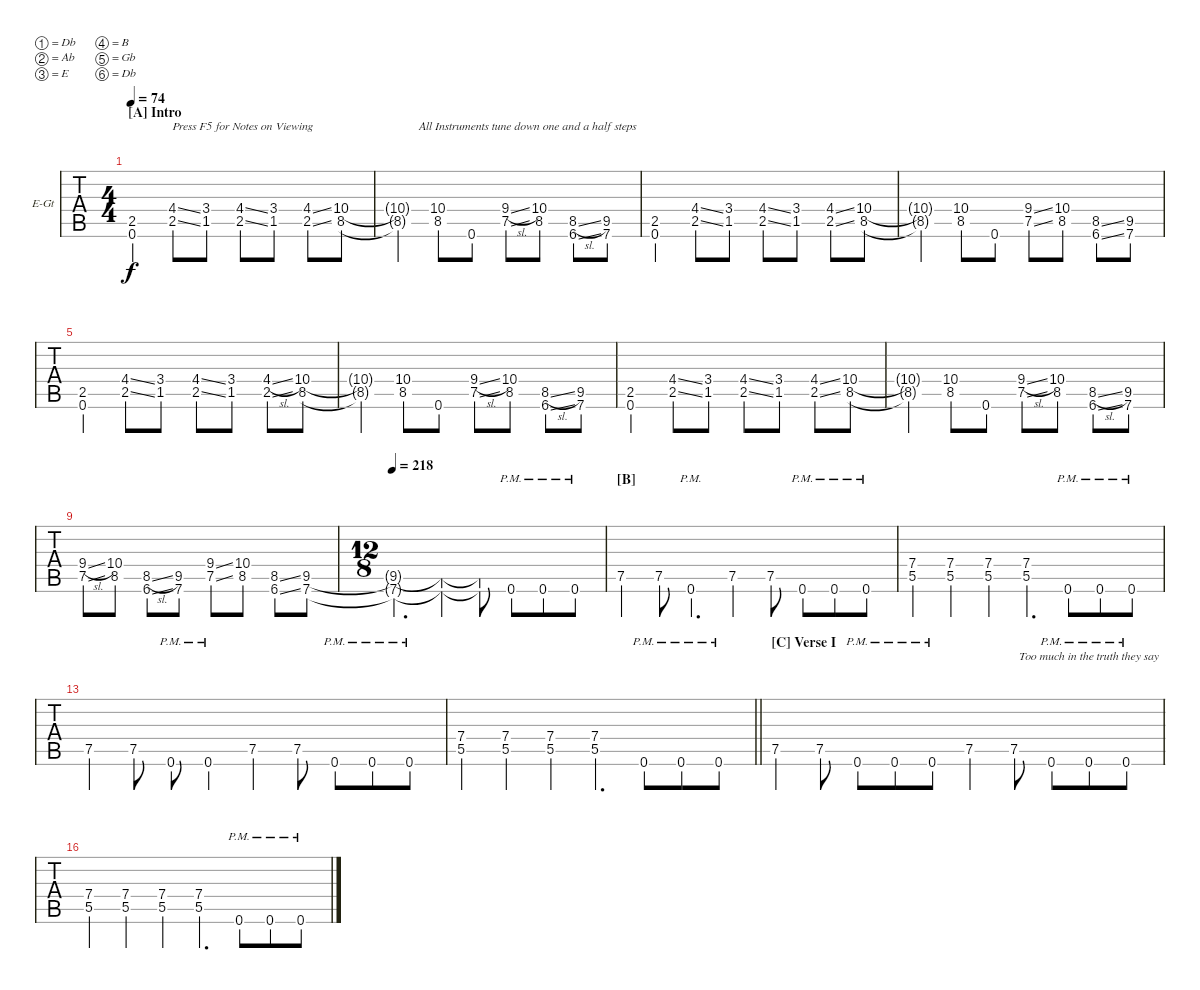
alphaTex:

\bracketExtendMode nobrackets
\firstSystemTrackNameOrientation horizontal
\otherSystemsTrackNameOrientation horizontal
\defaultBarNumberDisplay FirstOfSystem
\track ("Guitar 1" "E-Gt") {instrument distortionguitar}
\staff {tabs}
\tuning (Db4 Ab3 E3 B2 Gb2 Db2)
\ts (4 4)
\section ("A" "Intro")
\tempo 74
\clef g2
\ks g
(0.6 2.5).4{lyrics (0 "") lyrics (1 "") lyrics (2 "") lyrics (3 "") lyrics (4 "") dy f instrument distortionguitar} (2.5{ss} 4.4{ss}).8{txt "Press F5 for Notes on Viewing         " lyrics (0 "") lyrics (1 "") lyrics (2 "") lyrics (3 "") lyrics (4 "")} (1.5 3.4).8{lyrics (0 "") lyrics (1 "") lyrics (2 "") lyrics (3 "") lyrics (4 "")} (2.5{ss} 4.4{ss}).8{lyrics (0 "") lyrics (1 "") lyrics (2 "") lyrics (3 "") lyrics (4 "")} (1.5 3.4).8{lyrics (0 "") lyrics (1 "") lyrics (2 "") lyrics (3 "") lyrics (4 "")} (2.5{ss} 4.4{ss}).8{lyrics (0 "") lyrics (1 "") lyrics (2 "") lyrics (3 "") lyrics (4 "")} (8.5 10.4).8{lyrics (0 "") lyrics (1 "") lyrics (2 "") lyrics (3 "") lyrics (4 "")} |
(8.5{t} 10.4{t}).4{txt "       All Instruments tune down one and a half steps  " lyrics (0 "") lyrics (1 "") lyrics (2 "") lyrics (3 "") lyrics (4 "")} (8.5 10.4).8{lyrics (0 "") lyrics (1 "") lyrics (2 "") lyrics (3 "") lyrics (4 "")} 0.6.8{lyrics (0 "") lyrics (1 "") lyrics (2 "") lyrics (3 "") lyrics (4 "")} (7.5{ss} 9.4{sl}).8{lyrics (0 "") lyrics (1 "") lyrics (2 "") lyrics (3 "") lyrics (4 "")} (8.5 10.4).8{lyrics (0 "") lyrics (1 "") lyrics (2 "") lyrics (3 "") lyrics (4 "")} (8.5{sl} 6.6{ss}).8{lyrics (0 "") lyrics (1 "") lyrics (2 "") lyrics (3 "") lyrics (4 "")} (9.5 7.6).8{lyrics (0 "") lyrics (1 "") lyrics (2 "") lyrics (3 "") lyrics (4 "")} |
(0.6 2.5).4{lyrics (0 "") lyrics (1 "") lyrics (2 "") lyrics (3 "") lyrics (4 "")} (2.5{ss} 4.4{ss}).8{lyrics (0 "") lyrics (1 "") lyrics (2 "") lyrics (3 "") lyrics (4 "")} (1.5 3.4).8{lyrics (0 "") lyrics (1 "") lyrics (2 "") lyrics (3 "") lyrics (4 "")} (2.5{ss} 4.4{ss}).8{lyrics (0 "") lyrics (1 "") lyrics (2 "") lyrics (3 "") lyrics (4 "")} (1.5 3.4).8{lyrics (0 "") lyrics (1 "") lyrics (2 "") lyrics (3 "") lyrics (4 "")} (2.5{ss} 4.4{ss}).8{lyrics (0 "") lyrics (1 "") lyrics (2 "") lyrics (3 "") lyrics (4 "")} (8.5 10.4).8{lyrics (0 "") lyrics (1 "") lyrics (2 "") lyrics (3 "") lyrics (4 "")} |
(8.5{t} 10.4{t}).4{lyrics (0 "") lyrics (1 "") lyrics (2 "") lyrics (3 "") lyrics (4 "")} (8.5 10.4).8{lyrics (0 "") lyrics (1 "") lyrics (2 "") lyrics (3 "") lyrics (4 "")} 0.6.8{lyrics (0 "") lyrics (1 "") lyrics (2 "") lyrics (3 "") lyrics (4 "")} (7.5{ss} 9.4{ss}).8{lyrics (0 "") lyrics (1 "") lyrics (2 "") lyrics (3 "") lyrics (4 "")} (8.5 10.4).8{lyrics (0 "") lyrics (1 "") lyrics (2 "") lyrics (3 "") lyrics (4 "")} (8.5{ss} 6.6{ss}).8{lyrics (0 "") lyrics (1 "") lyrics (2 "") lyrics (3 "") lyrics (4 "")} (9.5 7.6).8{lyrics (0 "") lyrics (1 "") lyrics (2 "") lyrics (3 "") lyrics (4 "")} |
(0.6 2.5).4{lyrics (0 "") lyrics (1 "") lyrics (2 "") lyrics (3 "") lyrics (4 "")} (2.5{ss} 4.4{ss}).8{lyrics (0 "") lyrics (1 "") lyrics (2 "") lyrics (3 "") lyrics (4 "")} (1.5 3.4).8{lyrics (0 "") lyrics (1 "") lyrics (2 "") lyrics (3 "") lyrics (4 "")} (2.5{ss} 4.4{ss}).8{lyrics (0 "") lyrics (1 "") lyrics (2 "") lyrics (3 "") lyrics (4 "")} (1.5 3.4).8{lyrics (0 "") lyrics (1 "") lyrics (2 "") lyrics (3 "") lyrics (4 "")} (2.5{ss} 4.4{sl}).8{lyrics (0 "") lyrics (1 "") lyrics (2 "") lyrics (3 "") lyrics (4 "")} (8.5 10.4).8{lyrics (0 "") lyrics (1 "") lyrics (2 "") lyrics (3 "") lyrics (4 "")} |
(8.5{t} 10.4{t}).4{lyrics (0 "") lyrics (1 "") lyrics (2 "") lyrics (3 "") lyrics (4 "")} (8.5 10.4).8{lyrics (0 "") lyrics (1 "") lyrics (2 "") lyrics (3 "") lyrics (4 "")} 0.6.8{lyrics (0 "") lyrics (1 "") lyrics (2 "") lyrics (3 "") lyrics (4 "")} (7.5{ss} 9.4{sl}).8 (8.5 10.4).8 (8.5{sl} 6.6{ss}).8 (9.5 7.6).8 |
(0.6 2.5).4{lyrics (0 "") lyrics (1 "") lyrics (2 "") lyrics (3 "") lyrics (4 "")} (2.5{ss} 4.4{ss}).8{lyrics (0 "") lyrics (1 "") lyrics (2 "") lyrics (3 "") lyrics (4 "")} (1.5 3.4).8{lyrics (0 "") lyrics (1 "") lyrics (2 "") lyrics (3 "") lyrics (4 "")} (2.5{ss} 4.4{ss}).8{lyrics (0 "") lyrics (1 "") lyrics (2 "") lyrics (3 "") lyrics (4 "")} (1.5 3.4).8{lyrics (0 "") lyrics (1 "") lyrics (2 "") lyrics (3 "") lyrics (4 "")} (2.5{ss} 4.4{ss}).8{lyrics (0 "") lyrics (1 "") lyrics (2 "") lyrics (3 "") lyrics (4 "")} (8.5 10.4).8{lyrics (0 "") lyrics (1 "") lyrics (2 "") lyrics (3 "") lyrics (4 "")} |
(8.5{t} 10.4{t}).4{lyrics (0 "") lyrics (1 "") lyrics (2 "") lyrics (3 "") lyrics (4 "")} (8.5 10.4).8{lyrics (0 "") lyrics (1 "") lyrics (2 "") lyrics (3 "") lyrics (4 "")} 0.6.8{lyrics (0 "") lyrics (1 "") lyrics (2 "") lyrics (3 "") lyrics (4 "")} (7.5{ss} 9.4{sl}).8 (8.5 10.4).8 (8.5{sl} 6.6{ss}).8 (9.5 7.6).8 |
(7.5{ss} 9.4{sl}).8 (8.5 10.4).8 (8.5{sl} 6.6{ss}).8 (9.5 7.6).8 (7.5{ss} 9.4{ss}).8{lyrics (0 "") lyrics (1 "") lyrics (2 "") lyrics (3 "") lyrics (4 "")} (8.5 10.4).8{lyrics (0 "") lyrics (1 "") lyrics (2 "") lyrics (3 "") lyrics (4 "")} (8.5{ss} 6.6{ss}).8{lyrics (0 "") lyrics (1 "") lyrics (2 "") lyrics (3 "") lyrics (4 "")} (9.5 7.6).8{lyrics (0 "") lyrics (1 "") lyrics (2 "") lyrics (3 "") lyrics (4 "")} |
\ts (12 8)
\tempo 218
(9.5{t} 7.6{t}).2{d lyrics (0 "") lyrics (1 "") lyrics (2 "") lyrics (3 "") lyrics (4 "")} (9.5{t} 7.6{t}).4{lyrics (0 "") lyrics (1 "") lyrics (2 "") lyrics (3 "") lyrics (4 "")} (9.5{t} 7.6{t}).8{lyrics (0 "") lyrics (1 "") lyrics (2 "") lyrics (3 "") lyrics (4 "")} 0.6{pm}.8{lyrics (0 "") lyrics (1 "") lyrics (2 "") lyrics (3 "") lyrics (4 "")} 0.6{pm}.8{lyrics (0 "") lyrics (1 "") lyrics (2 "") lyrics (3 "") lyrics (4 "")} 0.6{pm}.8{lyrics (0 "") lyrics (1 "") lyrics (2 "") lyrics (3 "") lyrics (4 "")} |
\section ("B" "")
7.5.4{lyrics (0 "") lyrics (1 "") lyrics (2 "") lyrics (3 "") lyrics (4 "")} 7.5.8{lyrics (0 "") lyrics (1 "") lyrics (2 "") lyrics (3 "") lyrics (4 "")} 0.6{pm}.4{d lyrics (0 "") lyrics (1 "") lyrics (2 "") lyrics (3 "") lyrics (4 "")} 7.5.4{lyrics (0 "") lyrics (1 "") lyrics (2 "") lyrics (3 "") lyrics (4 "")} 7.5.8{lyrics (0 "") lyrics (1 "") lyrics (2 "") lyrics (3 "") lyrics (4 "")} 0.6{pm}.8{lyrics (0 "") lyrics (1 "") lyrics (2 "") lyrics (3 "") lyrics (4 "")} 0.6{pm}.8{lyrics (0 "") lyrics (1 "") lyrics (2 "") lyrics (3 "") lyrics (4 "")} 0.6{pm}.8{lyrics (0 "") lyrics (1 "") lyrics (2 "") lyrics (3 "") lyrics (4 "")} |
(7.4 5.5).4{lyrics (0 "") lyrics (1 "") lyrics (2 "") lyrics (3 "") lyrics (4 "")} (7.4 5.5).4{lyrics (0 "") lyrics (1 "") lyrics (2 "") lyrics (3 "") lyrics (4 "")} (7.4 5.5).4{lyrics (0 "") lyrics (1 "") lyrics (2 "") lyrics (3 "") lyrics (4 "")} (7.4 5.5).4{d lyrics (0 "") lyrics (1 "") lyrics (2 "") lyrics (3 "") lyrics (4 "")} 0.6{pm}.8{lyrics (0 "") lyrics (1 "") lyrics (2 "") lyrics (3 "") lyrics (4 "")} 0.6{pm}.8{lyrics (0 "") lyrics (1 "") lyrics (2 "") lyrics (3 "") lyrics (4 "")} 0.6{pm}.8{lyrics (0 "") lyrics (1 "") lyrics (2 "") lyrics (3 "") lyrics (4 "")} |
7.5.4{lyrics (0 "") lyrics (1 "") lyrics (2 "") lyrics (3 "") lyrics (4 "")} 7.5.8{lyrics (0 "") lyrics (1 "") lyrics (2 "") lyrics (3 "") lyrics (4 "")} 0.6{pm}.8{lyrics (0 "") lyrics (1 "") lyrics (2 "") lyrics (3 "") lyrics (4 "")} 0.6{pm}.4{lyrics (0 "") lyrics (1 "") lyrics (2 "") lyrics (3 "") lyrics (4 "")} 7.5.4{lyrics (0 "") lyrics (1 "") lyrics (2 "") lyrics (3 "") lyrics (4 "")} 7.5.8{lyrics (0 "") lyrics (1 "") lyrics (2 "") lyrics (3 "") lyrics (4 "")} 0.6{pm}.8{lyrics (0 "") lyrics (1 "") lyrics (2 "") lyrics (3 "") lyrics (4 "")} 0.6{pm}.8{lyrics (0 "") lyrics (1 "") lyrics (2 "") lyrics (3 "") lyrics (4 "")} 0.6{pm}.8{lyrics (0 "") lyrics (1 "") lyrics (2 "") lyrics (3 "") lyrics (4 "")} |
\barLineRight lightlight
(7.4 5.5).4{lyrics (0 "") lyrics (1 "") lyrics (2 "") lyrics (3 "") lyrics (4 "")} (7.4 5.5).4{lyrics (0 "") lyrics (1 "") lyrics (2 "") lyrics (3 "") lyrics (4 "")} (7.4 5.5).4{lyrics (0 "") lyrics (1 "") lyrics (2 "") lyrics (3 "") lyrics (4 "")} (7.4 5.5).4{d lyrics (0 "") lyrics (1 "") lyrics (2 "") lyrics (3 "") lyrics (4 "")} 0.6{pm}.8{lyrics (0 "") lyrics (1 "") lyrics (2 "") lyrics (3 "") lyrics (4 "")} 0.6{pm}.8{lyrics (0 "") lyrics (1 "") lyrics (2 "") lyrics (3 "") lyrics (4 "")} 0.6{pm}.8{lyrics (0 "") lyrics (1 "") lyrics (2 "") lyrics (3 "") lyrics (4 "")} |
\section ("C" "Verse I")
7.5.4{lyrics (0 "") lyrics (1 "") lyrics (2 "") lyrics (3 "") lyrics (4 "")} 7.5.8{lyrics (0 "") lyrics (1 "") lyrics (2 "") lyrics (3 "") lyrics (4 "")} 0.6{pm}.8{lyrics (0 "") lyrics (1 "") lyrics (2 "") lyrics (3 "") lyrics (4 "")} 0.6{pm}.8{lyrics (0 "") lyrics (1 "") lyrics (2 "") lyrics (3 "") lyrics (4 "")} 0.6{pm}.8{lyrics (0 "") lyrics (1 "") lyrics (2 "") lyrics (3 "") lyrics (4 "")} 7.5.4{lyrics (0 "") lyrics (1 "") lyrics (2 "") lyrics (3 "") lyrics (4 "")} 7.5.8{lyrics (0 "") lyrics (1 "") lyrics (2 "") lyrics (3 "") lyrics (4 "")} 0.6{pm}.8{lyrics (0 "") lyrics (1 "") lyrics (2 "") lyrics (3 "") lyrics (4 "")} 0.6{pm}.8{lyrics (0 "Too much in the truth they say") lyrics (1 "") lyrics (2 "") lyrics (3 "") lyrics (4 "")} 0.6{pm}.8{lyrics (0 "") lyrics (1 "") lyrics (2 "") lyrics (3 "") lyrics (4 "")} |
(7.4 5.5).4{lyrics (0 "") lyrics (1 "") lyrics (2 "") lyrics (3 "") lyrics (4 "")} (7.4 5.5).4{lyrics (0 "") lyrics (1 "") lyrics (2 "") lyrics (3 "") lyrics (4 "")} (7.4 5.5).4{lyrics (0 "") lyrics (1 "") lyrics (2 "") lyrics (3 "") lyrics (4 "")} (7.4 5.5).4{d lyrics (0 "") lyrics (1 "") lyrics (2 "") lyrics (3 "") lyrics (4 "")} 0.6{pm}.8{lyrics (0 "") lyrics (1 "") lyrics (2 "") lyrics (3 "") lyrics (4 "")} 0.6{pm}.8{lyrics (0 "") lyrics (1 "") lyrics (2 "") lyrics (3 "") lyrics (4 "")} 0.6{pm}.8{lyrics (0 "") lyrics (1 "") lyrics (2 "") lyrics (3 "") lyrics (4 "")}
